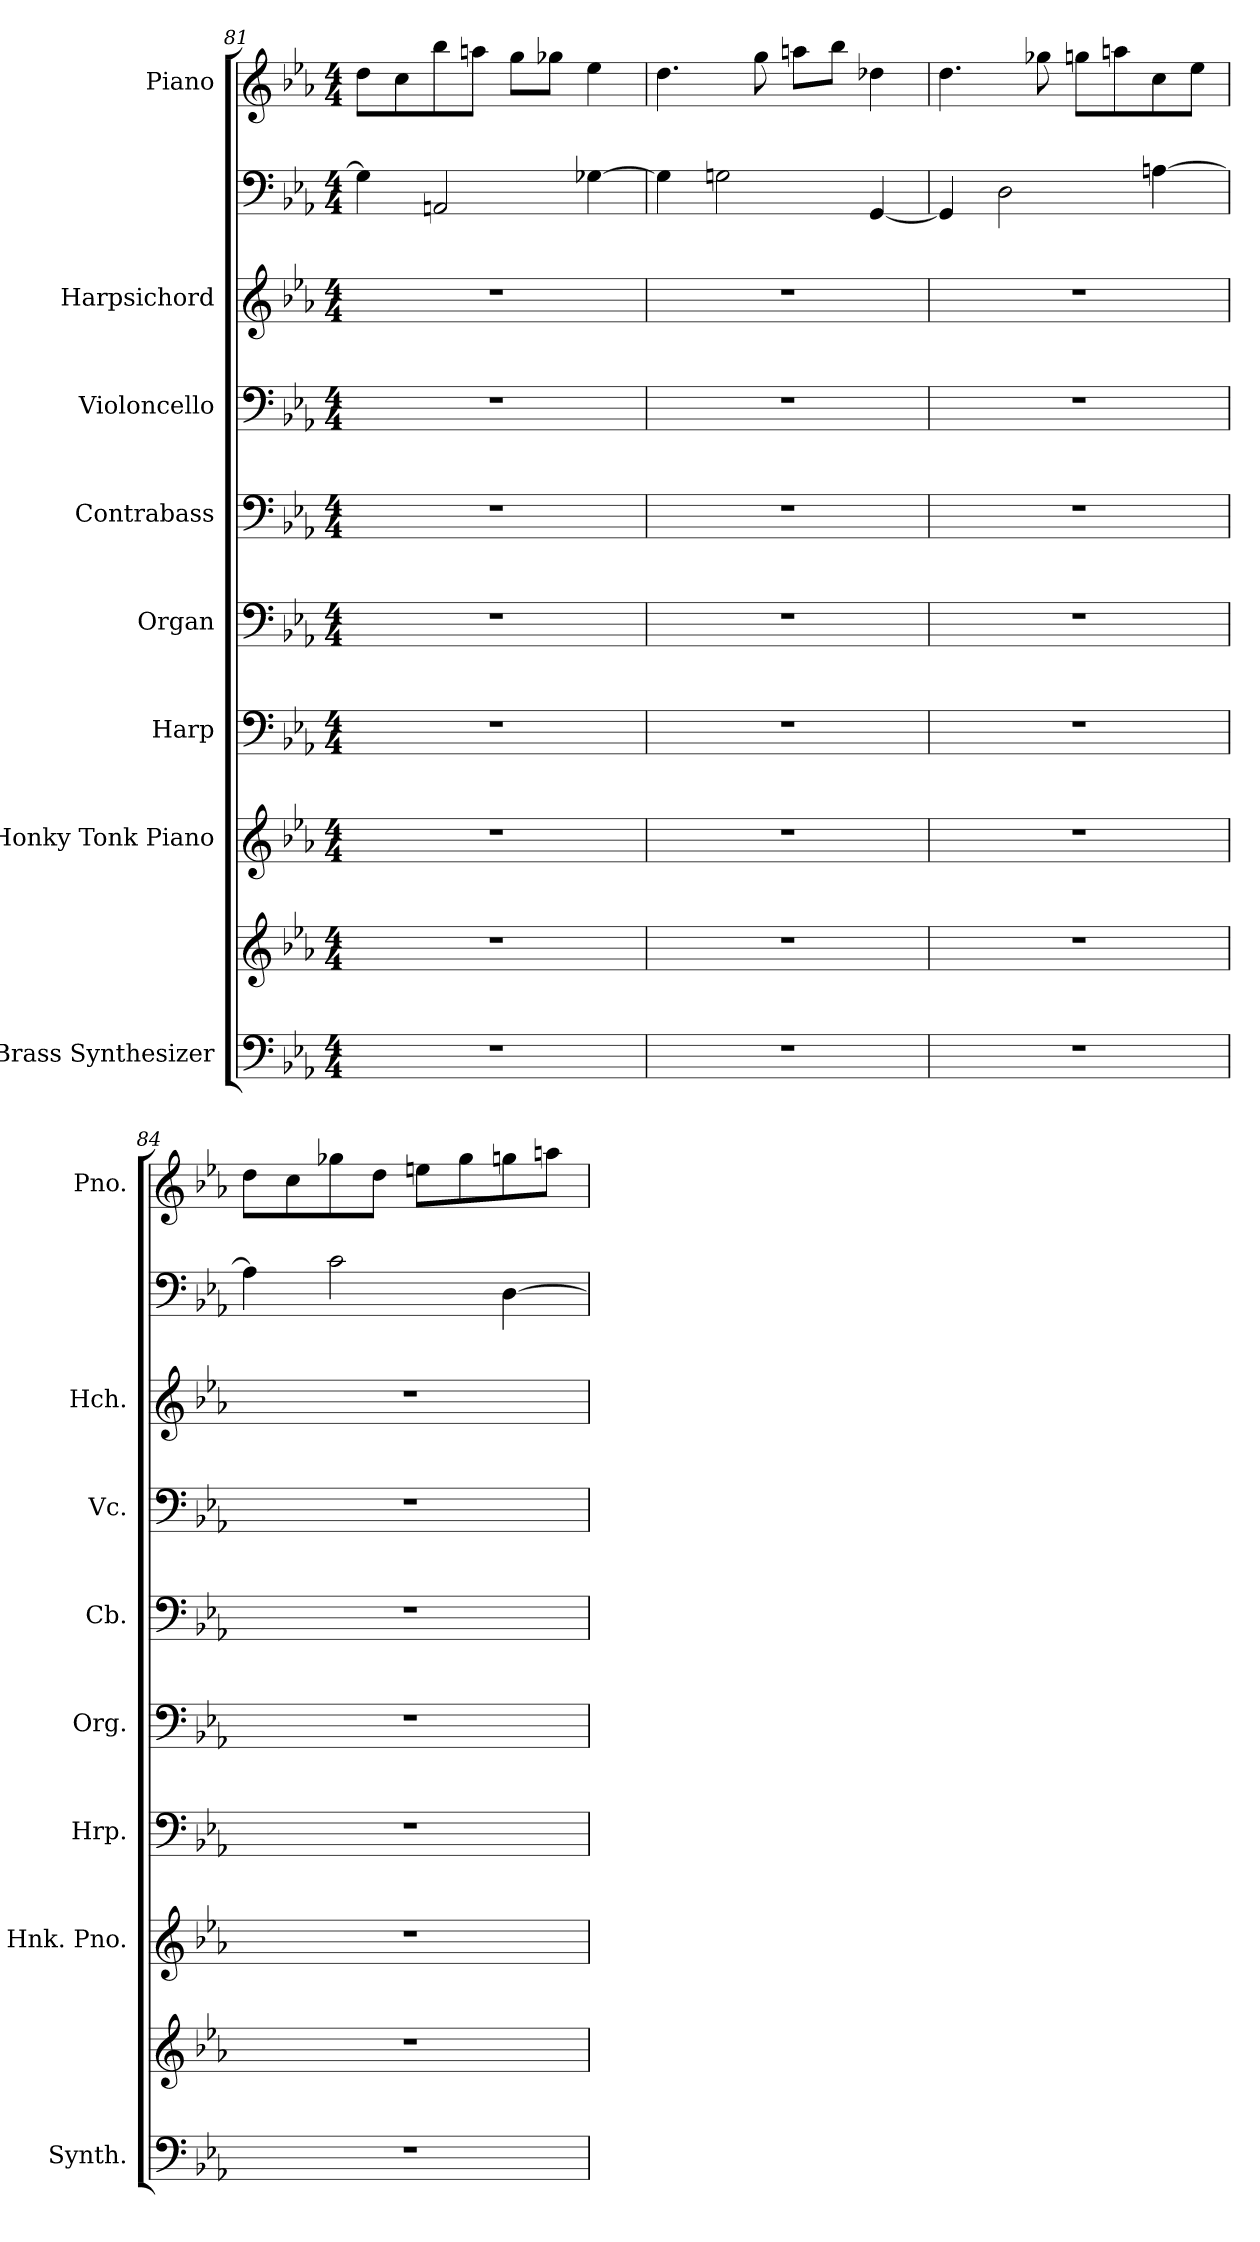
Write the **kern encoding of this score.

**kern	**kern	**kern	**kern	**kern	**kern	**kern	**kern	**kern	**kern
*part8	*part8	*part7	*part6	*part5	*part4	*part3	*part2	*part2	*part1
*staff10	*staff9	*staff8	*staff7	*staff6	*staff5	*staff4	*staff3	*staff2	*staff1
*I"Brass Synthesizer	*	*I"Honky Tonk Piano	*I"Harp	*I"Organ	*I"Contrabass	*I"Violoncello	*I"Harpsichord	*	*I"Piano
*I'Synth.	*	*I'Hnk. Pno.	*I'Hrp.	*I'Org.	*I'Cb.	*I'Vc.	*I'Hch.	*	*I'Pno.
!!LO:PB:g=z
*clefF4	*clefG2	*clefG2	*clefF4	*clefF4	*clefF4	*clefF4	*clefG2	*clefF4	*clefG2
*	*	*	*	*	*ITrd7c12	*	*	*	*
*k[b-e-a-]	*k[b-e-a-]	*k[b-e-a-]	*k[b-e-a-]	*k[b-e-a-]	*k[b-e-a-]	*k[b-e-a-]	*k[b-e-a-]	*k[b-e-a-]	*k[b-e-a-]
*M4/4	*M4/4	*M4/4	*M4/4	*M4/4	*M4/4	*M4/4	*M4/4	*M4/4	*M4/4
=81	=81	=81	=81	=81	=81	=81	=81	=81	=81
1r	1r	1r	1r	1r	1r	1r	1r	4G\]	8dd\L
.	.	.	.	.	.	.	.	.	8cc\
.	.	.	.	.	.	.	.	2AAn/	8bb-\
.	.	.	.	.	.	.	.	.	8aan\J
.	.	.	.	.	.	.	.	.	8gg\L
.	.	.	.	.	.	.	.	.	8gg-X\J
.	.	.	.	.	.	.	.	[4G-X\	4ee-\
=82	=82	=82	=82	=82	=82	=82	=82	=82	=82
1r	1r	1r	1r	1r	1r	1r	1r	4G-\]	4.dd\
.	.	.	.	.	.	.	.	2Gn\	.
.	.	.	.	.	.	.	.	.	8gg\
.	.	.	.	.	.	.	.	.	8aan\L
.	.	.	.	.	.	.	.	.	8bb-\J
.	.	.	.	.	.	.	.	[4GG/	4dd-X\
=83	=83	=83	=83	=83	=83	=83	=83	=83	=83
1r	1r	1r	1r	1r	1r	1r	1r	4GG/]	4.dd\
.	.	.	.	.	.	.	.	2D\	.
.	.	.	.	.	.	.	.	.	8gg-X\
.	.	.	.	.	.	.	.	.	8ggn\L
.	.	.	.	.	.	.	.	.	8aan\
.	.	.	.	.	.	.	.	[4An\	8cc\
.	.	.	.	.	.	.	.	.	8ee-\J
=84	=84	=84	=84	=84	=84	=84	=84	=84	=84
1r	1r	1r	1r	1r	1r	1r	1r	4A\]	8dd\L
.	.	.	.	.	.	.	.	.	8cc\
.	.	.	.	.	.	.	.	2c\	8gg-X\
.	.	.	.	.	.	.	.	.	8dd\J
.	.	.	.	.	.	.	.	.	8een\L
.	.	.	.	.	.	.	.	.	8gg-\
.	.	.	.	.	.	.	.	[4D\	8ggn\
.	.	.	.	.	.	.	.	.	8aan\J
=	=	=	=	=	=	=	=	=	=
*-	*-	*-	*-	*-	*-	*-	*-	*-	*-
